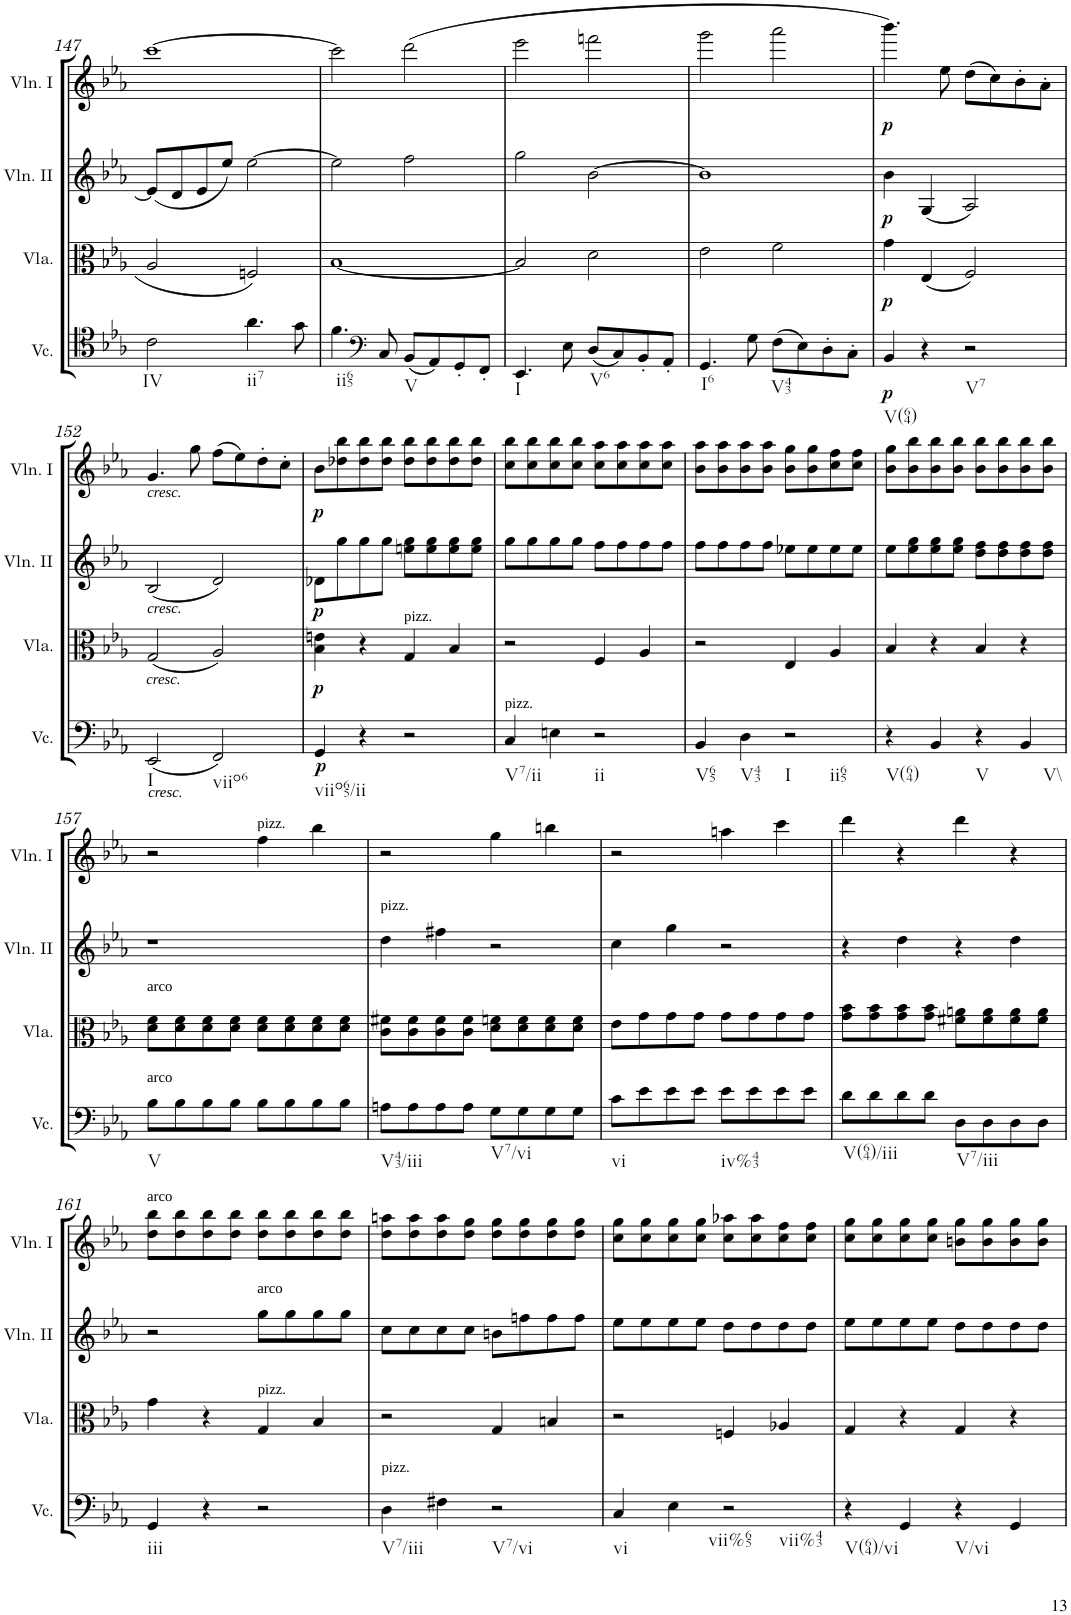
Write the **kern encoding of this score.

**kern	**dynam	**kern	**dynam	**kern	**dynam	**kern	**dynam
*part4	*part4	*part3	*part3	*part2	*part2	*part1	*part1
*staff4	*staff4	*staff3	*staff3	*staff2	*staff2	*staff1	*staff1
*I"Violoncello	*	*I"Viola	*	*I"Violin II	*	*I"Violin I	*
*I'Vc.	*	*I'Vla.	*	*I'Vln. II	*	*I'Vln. I	*
!!LO:PB:g=z
*clefC4	*	*clefC3	*	*clefG2	*	*clefG2	*
*k[b-e-a-]	*	*k[b-e-a-]	*	*k[b-e-a-]	*	*k[b-e-a-]	*
*E-:	*	*E-:	*	*E-:	*	*E-:	*
*M4/4	*	*M4/4	*	*M4/4	*	*M4/4	*
*met(c)	*	*met(c)	*	*met(c)	*	*met(c)	*
=147	=147	=147	=147	=147	=147	=147	=147
!LO:TX:b:t=IV	!	!	!	!	!	!	!
2c\	.	2A-/	.	(8e-/L]	.	[1ccc	.
.	.	.	.	8d/	.	.	.
.	.	.	.	8e-/	.	.	.
.	.	.	.	8ee-/J)	.	.	.
!LO:TX:b:t=ii7	!	!	!	!	!	!	!
4.a-\	.	2Fn/	.	[2ee-\	.	.	.
8g\	.	.	.	.	.	.	.
=148	=148	=148	=148	=148	=148	=148	=148
!LO:TX:b:t=ii65	!	!	!	!	!	!	!
4.f\	.	[1B-	.	2ee-\]	.	2ccc\]	.
*clefF4	*	*	*	*	*	*	*
8C/	.	.	.	.	.	.	.
!LO:TX:b:t=V	!	!	!	!	!	!	!
(8BB-/L	.	.	.	2ff\	.	(2ddd\	.
8AA-/)	.	.	.	.	.	.	.
8GG'/	.	.	.	.	.	.	.
8FF'/J	.	.	.	.	.	.	.
=149	=149	=149	=149	=149	=149	=149	=149
!LO:TX:b:t=I	!	!	!	!	!	!	!
4.EE-/	.	2B-/]	.	2gg\	.	2eee-\	.
8E-\	.	.	.	.	.	.	.
!LO:TX:b:t=V6	!	!	!	!	!	!	!
(8D/L	.	2d\	.	[2b-\	.	2fffn\	.
8C/)	.	.	.	.	.	.	.
8BB-'/	.	.	.	.	.	.	.
8AA-'/J	.	.	.	.	.	.	.
=150	=150	=150	=150	=150	=150	=150	=150
!LO:TX:b:t=I6	!	!	!	!	!	!	!
4.GG/	.	2e-\	.	1b-]	.	2ggg\	.
8G\	.	.	.	.	.	.	.
!LO:TX:b:t=V43	!	!	!	!	!	!	!
(8F\L	.	2f\	.	.	.	2aaa-\	.
8E-\)	.	.	.	.	.	.	.
8D'\	.	.	.	.	.	.	.
8C'\J	.	.	.	.	.	.	.
=151	=151	=151	=151	=151	=151	=151	=151
!LO:TX:b:t=V(64)	!	!	!	!	!	!	!
!	!LO:DY:b	!	!LO:DY:b	!	!LO:DY:b	!	!LO:DY:b
4BB-/	p	4g\	p	4b-\	p	4.bbb-\)	p
4r	.	(4E-/	.	(4G/	.	.	.
.	.	.	.	.	.	8ee-\	.
!LO:TX:b:t=V7	!	!	!	!	!	!	!
2r	.	2F/)	.	2A-/)	.	(8dd\L	.
.	.	.	.	.	.	8cc\)	.
.	.	.	.	.	.	8b-'\	.
.	.	.	.	.	.	8a-'\J	.
!!LO:LB:g=z
=152	=152	=152	=152	=152	=152	=152	=152
!	!	!	!	!	!	!LO:TX:b:i:t=cresc.	!
!	!	!	!	!LO:TX:b:i:t=cresc.	!	!	!
!	!	!LO:TX:b:i:t=cresc.	!	!	!	!	!
!LO:TX:b:i:t=cresc.	!	!	!	!	!	!	!
!LO:TX:b:t=I	!	!	!	!	!	!	!
(2EE-/	.	(2G/	.	(2B-/	.	4.g/	.
.	.	.	.	.	.	8gg\	.
!LO:TX:b:t=viio6	!	!	!	!	!	!	!
2FF/)	.	2A-/)	.	2d/)	.	(8ff\L	.
.	.	.	.	.	.	8ee-\)	.
.	.	.	.	.	.	8dd'\	.
.	.	.	.	.	.	8cc'\J	.
=153	=153	=153	=153	=153	=153	=153	=153
!LO:TX:b:t=viio65/ii	!	!	!	!	!	!	!
!	!LO:DY:b	!	!LO:DY:b	!	!LO:DY:b	!	!LO:DY:b
4GG/	p	4B-\ 4en\	p	8d-X\L	p	8b-\L	p
.	.	.	.	8gg\	.	8dd-X\ 8bb-\	.
4r	.	4r	.	8gg\	.	8dd-\ 8bb-\	.
.	.	.	.	8gg\J	.	8dd-\ 8bb-\J	.
!	!	!LO:TX:a:t=pizz.	!	!	!	!	!
2r	.	4G/	.	8een\ 8gg\L	.	8dd-\ 8bb-\L	.
.	.	.	.	8ee\ 8gg\	.	8dd-\ 8bb-\	.
.	.	4B-/	.	8ee\ 8gg\	.	8dd-\ 8bb-\	.
.	.	.	.	8ee\ 8gg\J	.	8dd-\ 8bb-\J	.
=154	=154	=154	=154	=154	=154	=154	=154
!LO:TX:a:t=pizz.	!	!	!	!	!	!	!
!LO:TX:b:t=V7/ii	!	!	!	!	!	!	!
4C/	.	2r	.	8gg\L	.	8cc\ 8bb-\L	.
.	.	.	.	8gg\	.	8cc\ 8bb-\	.
4En\	.	.	.	8gg\	.	8cc\ 8bb-\	.
.	.	.	.	8gg\J	.	8cc\ 8bb-\J	.
!LO:TX:b:t=ii	!	!	!	!	!	!	!
2r	.	4F/	.	8ff\L	.	8cc\ 8aa-\L	.
.	.	.	.	8ff\	.	8cc\ 8aa-\	.
.	.	4A-/	.	8ff\	.	8cc\ 8aa-\	.
.	.	.	.	8ff\J	.	8cc\ 8aa-\J	.
=155	=155	=155	=155	=155	=155	=155	=155
!LO:TX:b:t=V65	!	!	!	!	!	!	!
4BB-/	.	2r	.	8ff\L	.	8b-\ 8aa-\L	.
.	.	.	.	8ff\	.	8b-\ 8aa-\	.
!LO:TX:b:t=V43	!	!	!	!	!	!	!
4D\	.	.	.	8ff\	.	8b-\ 8aa-\	.
.	.	.	.	8ff\J	.	8b-\ 8aa-\J	.
!LO:TX:b:t=I	!	!	!	!	!	!	!
!LO:TX:b:t=ii65	!	!	!	!	!	!	!
2r	.	4E-/	.	8ee-X\L	.	8b-\ 8gg\L	.
.	.	.	.	8ee-\	.	8b-\ 8gg\	.
.	.	4A-/	.	8ee-\	.	8cc\ 8ff\	.
.	.	.	.	8ee-\J	.	8cc\ 8ff\J	.
=156	=156	=156	=156	=156	=156	=156	=156
!LO:TX:b:t=V(64)	!	!	!	!	!	!	!
4r	.	4B-/	.	8ee-\L	.	8b-\ 8gg\L	.
.	.	.	.	8ee-\ 8gg\	.	8b-\ 8bb-\	.
4BB-/	.	4r	.	8ee-\ 8gg\	.	8b-\ 8bb-\	.
.	.	.	.	8ee-\ 8gg\J	.	8b-\ 8bb-\J	.
!LO:TX:b:t=V	!	!	!	!	!	!	!
4r	.	4B-/	.	8dd\ 8ff\L	.	8b-\ 8bb-\L	.
.	.	.	.	8dd\ 8ff\	.	8b-\ 8bb-\	.
!LO:TX:b:t=V\\	!	!	!	!	!	!	!
4BB-/	.	4r	.	8dd\ 8ff\	.	8b-\ 8bb-\	.
.	.	.	.	8dd\ 8ff\J	.	8b-\ 8bb-\J	.
!!LO:LB:g=z
=157	=157	=157	=157	=157	=157	=157	=157
!	!	!LO:TX:a:t=arco	!	!	!	!	!
!LO:TX:a:t=arco	!	!	!	!	!	!	!
!LO:TX:b:t=V	!	!	!	!	!	!	!
8B-\L	.	8d\ 8f\L	.	1r	.	2r	.
8B-\	.	8d\ 8f\	.	.	.	.	.
8B-\	.	8d\ 8f\	.	.	.	.	.
8B-\J	.	8d\ 8f\J	.	.	.	.	.
!	!	!	!	!	!	!LO:TX:a:t=pizz.	!
8B-\L	.	8d\ 8f\L	.	.	.	4ff\	.
8B-\	.	8d\ 8f\	.	.	.	.	.
8B-\	.	8d\ 8f\	.	.	.	4bb-\	.
8B-\J	.	8d\ 8f\J	.	.	.	.	.
=158	=158	=158	=158	=158	=158	=158	=158
!	!	!	!	!LO:TX:a:t=pizz.	!	!	!
!LO:TX:b:t=V43/iii	!	!	!	!	!	!	!
8An\L	.	8c\ 8f#X\L	.	4dd\	.	2r	.
8A\	.	8c\ 8f#\	.	.	.	.	.
8A\	.	8c\ 8f#\	.	4ff#X\	.	.	.
8A\J	.	8c\ 8f#\J	.	.	.	.	.
!LO:TX:b:t=V7/vi	!	!	!	!	!	!	!
8G\L	.	8d\ 8fn\L	.	2r	.	4gg\	.
8G\	.	8d\ 8f\	.	.	.	.	.
8G\	.	8d\ 8f\	.	.	.	4bbn\	.
8G\J	.	8d\ 8f\J	.	.	.	.	.
=159	=159	=159	=159	=159	=159	=159	=159
!LO:TX:b:t=vi	!	!	!	!	!	!	!
8c\L	.	8e-\L	.	4cc\	.	2r	.
8e-\	.	8g\	.	.	.	.	.
8e-\	.	8g\	.	4gg\	.	.	.
8e-\J	.	8g\J	.	.	.	.	.
!LO:TX:b:t=iv%43	!	!	!	!	!	!	!
8e-\L	.	8g\L	.	2r	.	4aan\	.
8e-\	.	8g\	.	.	.	.	.
8e-\	.	8g\	.	.	.	4ccc\	.
8e-\J	.	8g\J	.	.	.	.	.
=160	=160	=160	=160	=160	=160	=160	=160
!LO:TX:b:t=V(64)/iii	!	!	!	!	!	!	!
8d\L	.	8g\ 8b-\L	.	4r	.	4ddd\	.
8d\	.	8g\ 8b-\	.	.	.	.	.
8d\	.	8g\ 8b-\	.	4dd\	.	4r	.
8d\J	.	8g\ 8b-\J	.	.	.	.	.
!LO:TX:b:t=V7/iii	!	!	!	!	!	!	!
8D\L	.	8f#X\ 8an\L	.	4r	.	4ddd\	.
8D\	.	8f#\ 8a\	.	.	.	.	.
8D\	.	8f#\ 8a\	.	4dd\	.	4r	.
8D\J	.	8f#\ 8a\J	.	.	.	.	.
!!LO:LB:g=z
=161	=161	=161	=161	=161	=161	=161	=161
!	!	!	!	!	!	!LO:TX:a:t=arco	!
!LO:TX:b:t=iii	!	!	!	!	!	!	!
4GG/	.	4g\	.	2r	.	8dd\ 8bb-\L	.
.	.	.	.	.	.	8dd\ 8bb-\	.
4r	.	4r	.	.	.	8dd\ 8bb-\	.
.	.	.	.	.	.	8dd\ 8bb-\J	.
!	!	!	!	!LO:TX:a:t=arco	!	!	!
!	!	!LO:TX:a:t=pizz.	!	!	!	!	!
2r	.	4G/	.	8gg\L	.	8dd\ 8bb-\L	.
.	.	.	.	8gg\	.	8dd\ 8bb-\	.
.	.	4B-/	.	8gg\	.	8dd\ 8bb-\	.
.	.	.	.	8gg\J	.	8dd\ 8bb-\J	.
=162	=162	=162	=162	=162	=162	=162	=162
!LO:TX:a:t=pizz.	!	!	!	!	!	!	!
!LO:TX:b:t=V7/iii	!	!	!	!	!	!	!
4D\	.	2r	.	8cc\L	.	8dd\ 8aan\L	.
.	.	.	.	8cc\	.	8dd\ 8aa\	.
4F#X\	.	.	.	8cc\	.	8dd\ 8aa\	.
.	.	.	.	8cc\J	.	8dd\ 8gg\J	.
!LO:TX:b:t=V7/vi	!	!	!	!	!	!	!
2r	.	4G/	.	8bn\L	.	8dd\ 8gg\L	.
.	.	.	.	8ffn\	.	8dd\ 8gg\	.
.	.	4Bn/	.	8ff\	.	8dd\ 8gg\	.
.	.	.	.	8ff\J	.	8dd\ 8gg\J	.
=163	=163	=163	=163	=163	=163	=163	=163
!LO:TX:b:t=vi	!	!	!	!	!	!	!
4C/	.	2r	.	8ee-\L	.	8cc\ 8gg\L	.
.	.	.	.	8ee-\	.	8cc\ 8gg\	.
4E-\	.	.	.	8ee-\	.	8cc\ 8gg\	.
.	.	.	.	8ee-\J	.	8cc\ 8gg\J	.
!LO:TX:b:t=vii%65	!	!	!	!	!	!	!
!LO:TX:b:t=vii%43	!	!	!	!	!	!	!
2r	.	4Fn/	.	8dd\L	.	8cc\ 8aa-X\L	.
.	.	.	.	8dd\	.	8cc\ 8aa-\	.
.	.	4A-X/	.	8dd\	.	8cc\ 8ff\	.
.	.	.	.	8dd\J	.	8cc\ 8ff\J	.
=164	=164	=164	=164	=164	=164	=164	=164
!LO:TX:b:t=V(64)/vi	!	!	!	!	!	!	!
4r	.	4G/	.	8ee-\L	.	8cc\ 8gg\L	.
.	.	.	.	8ee-\	.	8cc\ 8gg\	.
4GG/	.	4r	.	8ee-\	.	8cc\ 8gg\	.
.	.	.	.	8ee-\J	.	8cc\ 8gg\J	.
!LO:TX:b:t=V/vi	!	!	!	!	!	!	!
4r	.	4G/	.	8dd\L	.	8bn\ 8gg\L	.
.	.	.	.	8dd\	.	8b\ 8gg\	.
4GG/	.	4r	.	8dd\	.	8b\ 8gg\	.
.	.	.	.	8dd\J	.	8b\ 8gg\J	.
=	=	=	=	=	=	=	=
*-	*-	*-	*-	*-	*-	*-	*-
